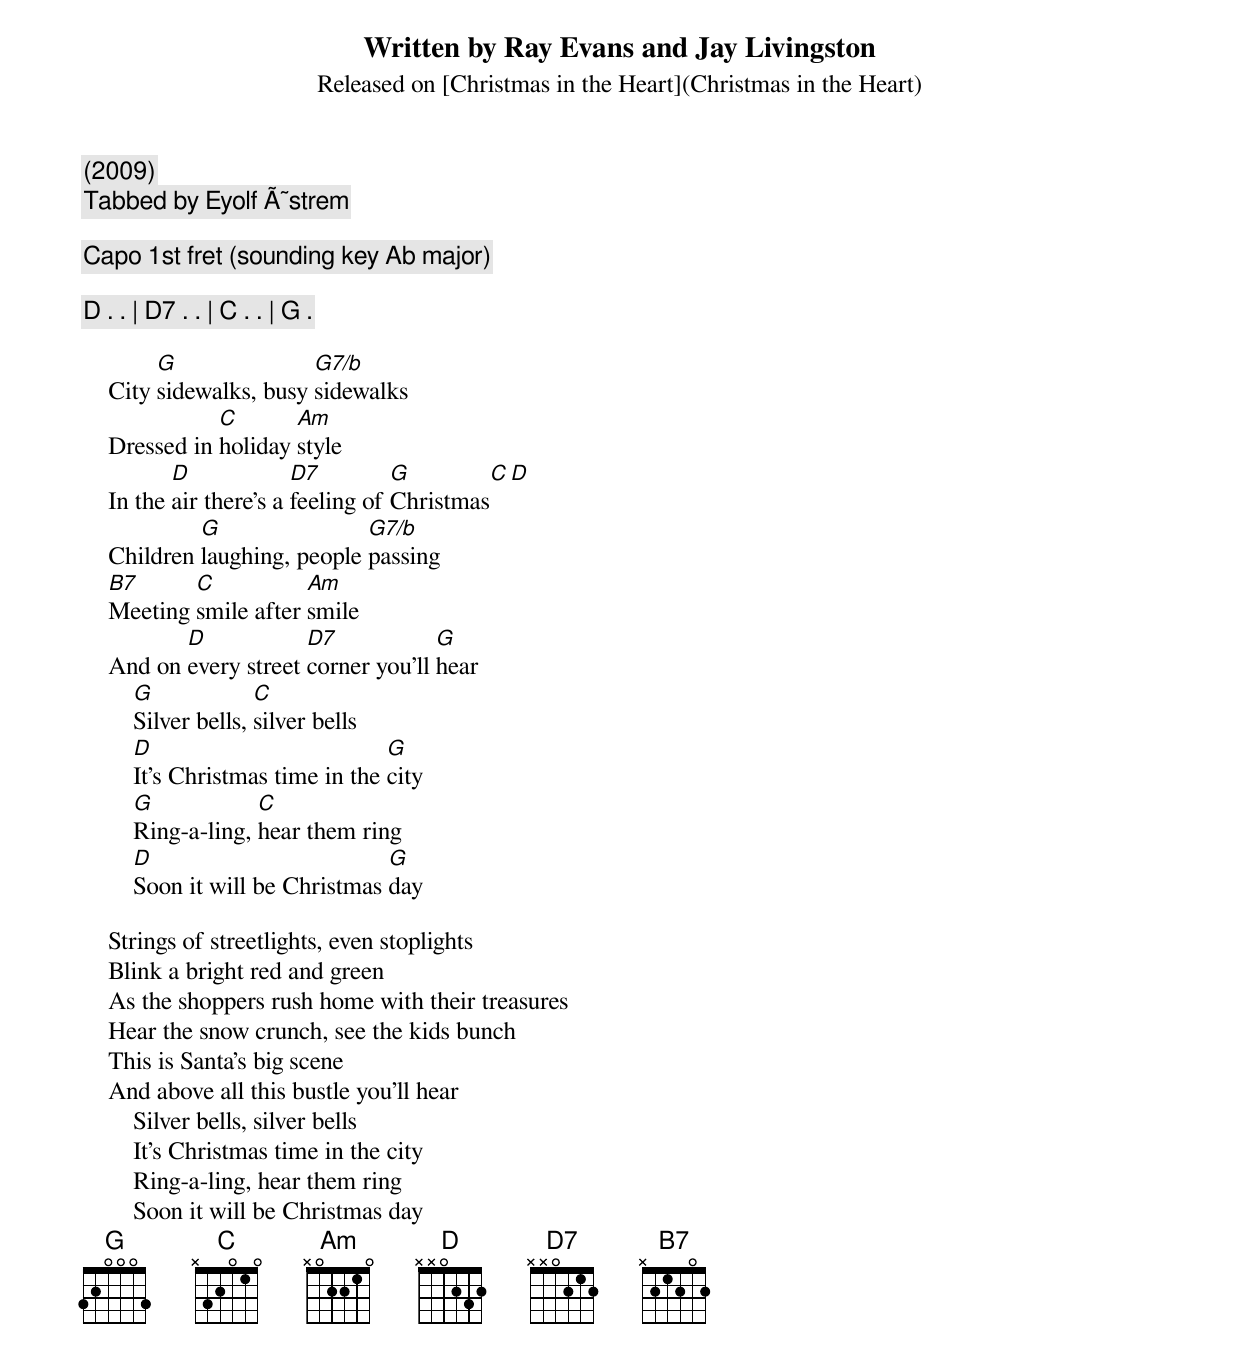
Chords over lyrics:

Written by Ray Evans and Jay Livingston
Released on [Christmas in the Heart](Christmas in the Heart)
(2009)
Tabbed by Eyolf Ã˜strem

Capo 1st fret (sounding key Ab major)

    D . . | D7 . . | C . . | G .

         G               G7/b
    City sidewalks, busy sidewalks
               C       Am
    Dressed in holiday style
           D             D7         G         C  D
    In the air there's a feeling of Christmas
             G                G7/b
    Children laughing, people passing
    B7      C           Am
    Meeting smile after smile
           D            D7            G
    And on every street corner you'll hear
        G             C
        Silver bells, silver bells
        D                          G
        It's Christmas time in the city
        G            C
        Ring-a-ling, hear them ring
        D                         G
        Soon it will be Christmas day

    Strings of streetlights, even stoplights
    Blink a bright red and green
    As the shoppers rush home with their treasures
    Hear the snow crunch, see the kids bunch
    This is Santa's big scene
    And above all this bustle you'll hear
        Silver bells, silver bells
        It's Christmas time in the city
        Ring-a-ling, hear them ring
        Soon it will be Christmas day
